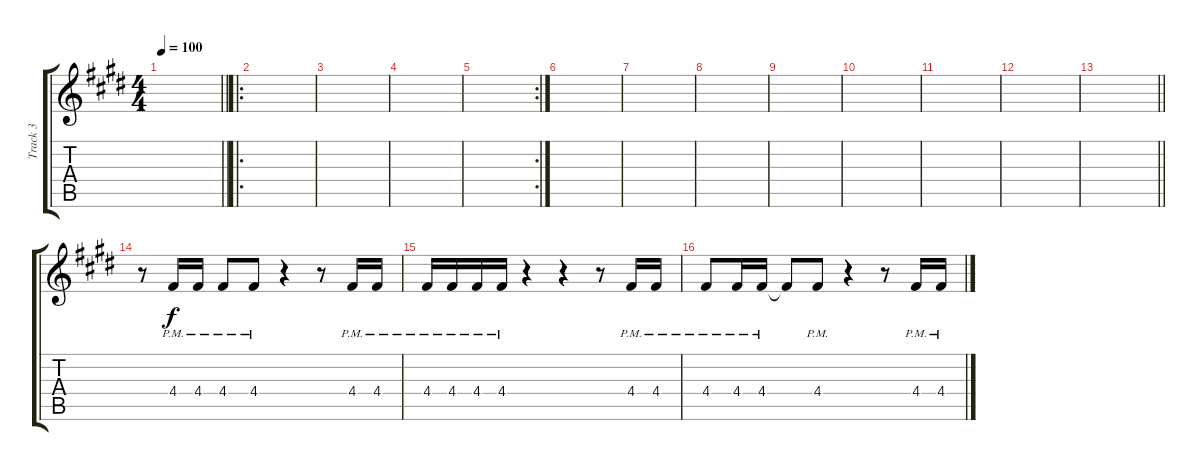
\track ("Track 3" "Track 3") {instrument electricguitarclean}
\staff {score tabs}
\tuning (E4 B3 G3 D3 A2 E2) {hide}
\ts (4 4)
\tempo 100
\clef g2
\barLineRight lightlight
\ks e
|
\ro
|
|
|
\rc 2
|
|
|
|
|
|
|
|
\barLineRight lightlight
|
r.8 4.4{pm}.16 4.4{pm}.16 4.4{pm}.8 4.4{pm}.8 r.4 r.8 4.4{pm}.16 4.4{pm}.16 |
4.4{pm}.16 4.4{pm}.16 4.4{pm}.16 4.4{pm}.16 r.4 r.4 r.8 4.4{pm}.16 4.4{pm}.16 |
4.4{pm}.8 4.4{pm}.16 4.4{pm}.16 4.4{t}.8 4.4{pm}.8 r.4 r.8 4.4{pm}.16 4.4{pm}.16
